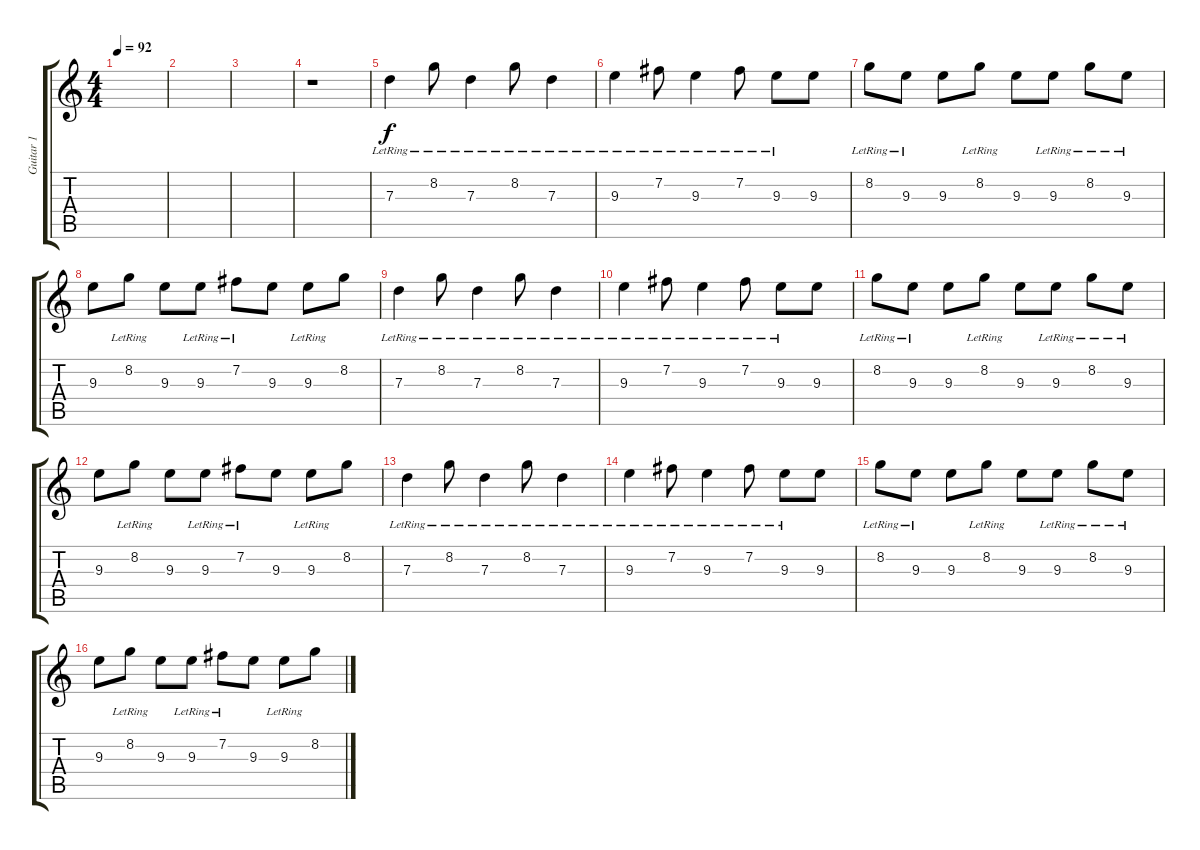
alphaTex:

\track ("Guitar 1" "Guitar 1") {instrument electricguitarjazz}
\staff {score tabs}
\tuning (E4 B3 G3 D3 A2 E2) {hide}
\ts (4 4)
\tempo 92
\clef g2
\ks c
|
|
|
r.1 |
7.3{lr}.4{volume 7 instrument electricguitarjazz} 8.2{lr}.8 7.3{lr}.4 8.2{lr}.8 7.3{lr}.4 |
9.3{lr}.4 7.2{lr}.8 9.3{lr}.4 7.2{lr}.8 9.3{lr}.8 9.3.8 |
8.2{lr}.8 9.3{lr}.8 9.3.8 8.2{lr}.8 9.3.8 9.3{lr}.8 8.2{lr}.8 9.3{lr}.8 |
9.3.8 8.2{lr}.8 9.3.8 9.3{lr}.8 7.2{lr}.8 9.3.8 9.3{lr}.8 8.2.8 |
7.3{lr}.4 8.2{lr}.8 7.3{lr}.4 8.2{lr}.8 7.3{lr}.4 |
9.3{lr}.4 7.2{lr}.8 9.3{lr}.4 7.2{lr}.8 9.3{lr}.8 9.3.8 |
8.2{lr}.8 9.3{lr}.8 9.3.8 8.2{lr}.8 9.3.8 9.3{lr}.8 8.2{lr}.8 9.3{lr}.8 |
9.3.8 8.2{lr}.8 9.3.8 9.3{lr}.8 7.2{lr}.8 9.3.8 9.3{lr}.8 8.2.8 |
7.3{lr}.4 8.2{lr}.8 7.3{lr}.4 8.2{lr}.8 7.3{lr}.4 |
9.3{lr}.4 7.2{lr}.8 9.3{lr}.4 7.2{lr}.8 9.3{lr}.8 9.3.8 |
8.2{lr}.8 9.3{lr}.8 9.3.8 8.2{lr}.8 9.3.8 9.3{lr}.8 8.2{lr}.8 9.3{lr}.8 |
9.3.8 8.2{lr}.8 9.3.8 9.3{lr}.8 7.2{lr}.8 9.3.8 9.3{lr}.8 8.2.8
